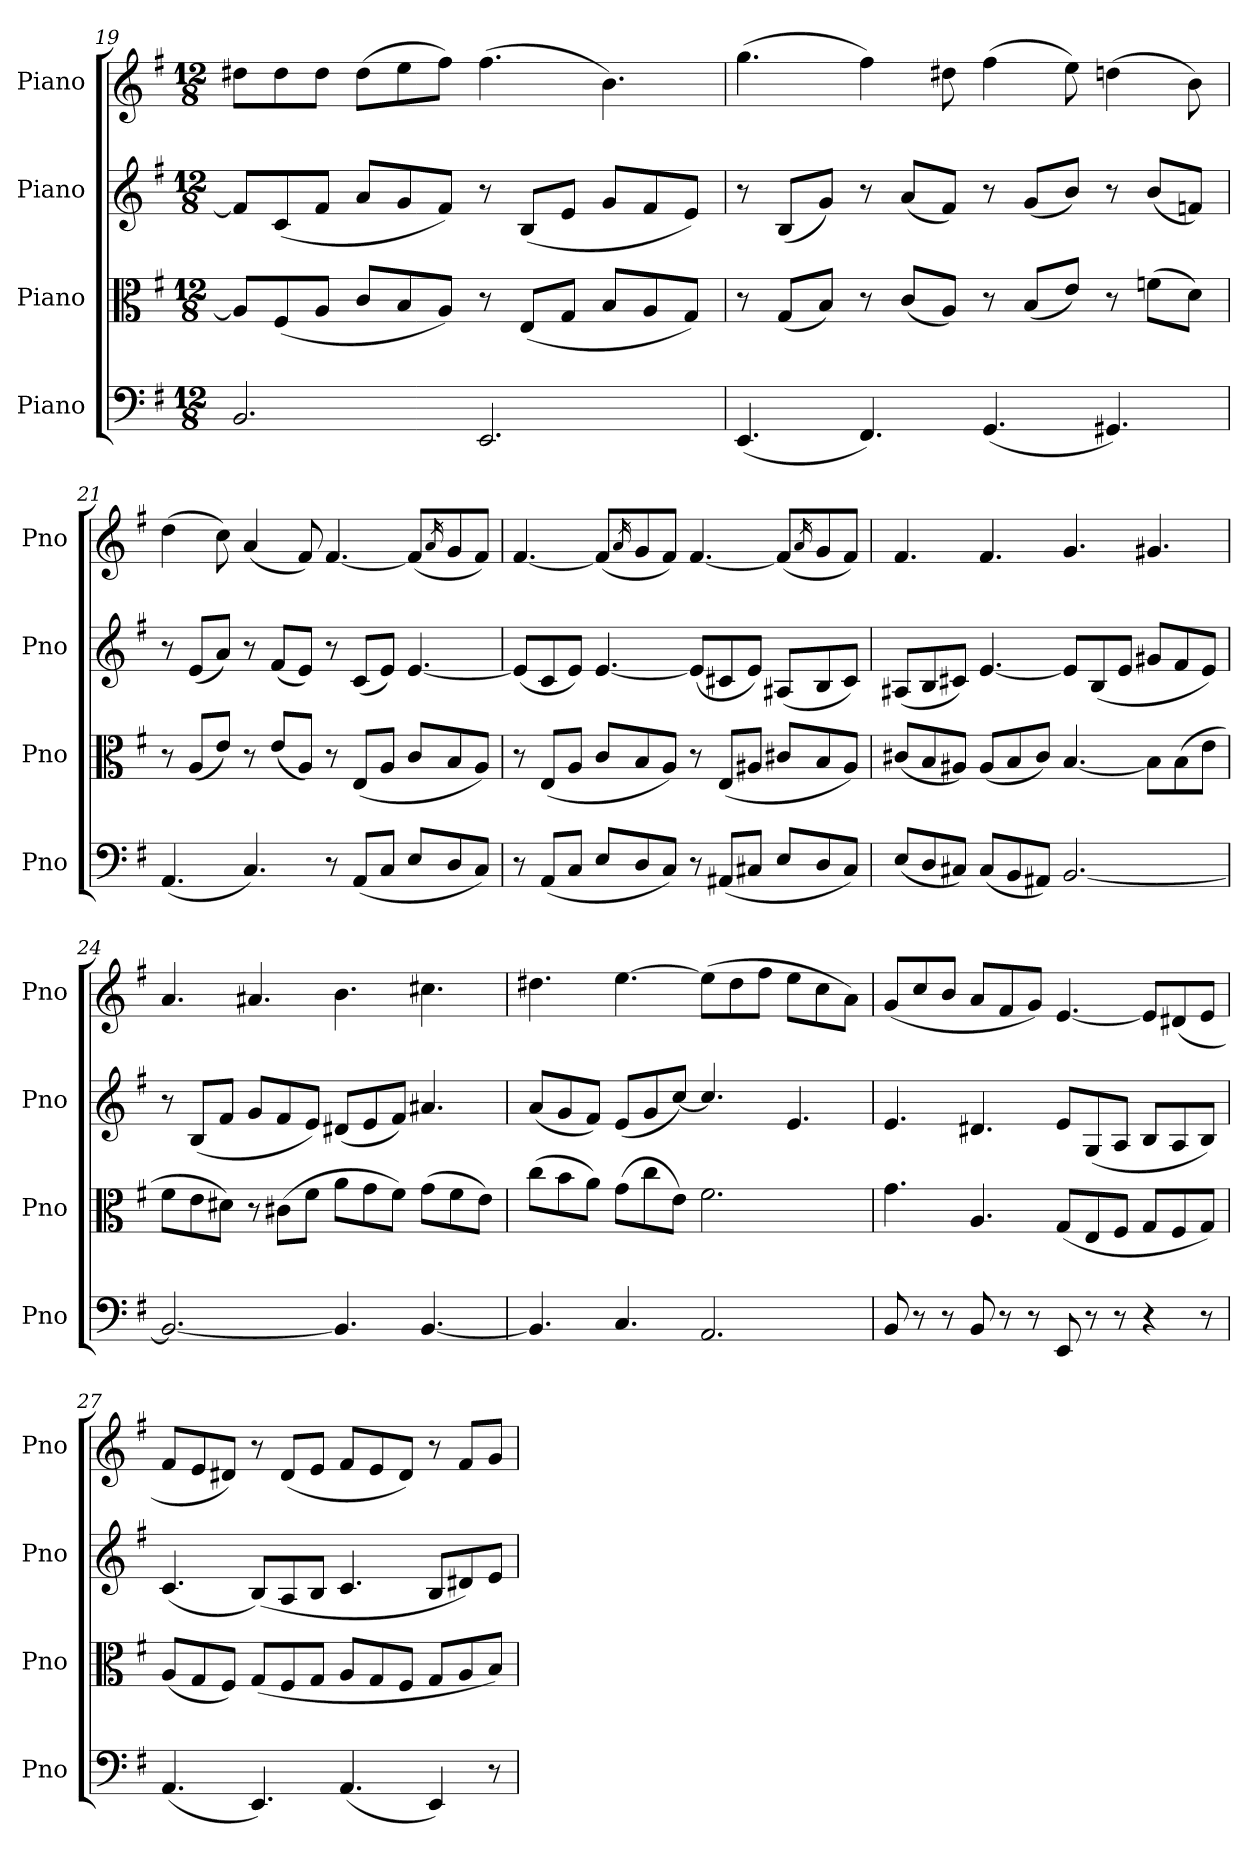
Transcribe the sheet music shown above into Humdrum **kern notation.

**kern	**kern	**kern	**kern
*part4	*part3	*part2	*part1
*staff4	*staff3	*staff2	*staff1
*I"Piano	*I"Piano	*I"Piano	*I"Piano
*I'Pno	*I'Pno	*I'Pno	*I'Pno
!!LO:PB:g=z
*clefF4	*clefC3	*clefG2	*clefG2
*k[f#]	*k[f#]	*k[f#]	*k[f#]
*M12/8	*M12/8	*M12/8	*M12/8
=19	=19	=19	=19
2.BB/	8A/L]	8f#/L]	8dd#X\L
.	(8F#/	(8c/	8dd#\
.	8A/J	8f#/J	8dd#\J
.	8c/L	8a/L	(8dd#\L
.	8B/	8g/	8ee\
.	8A/J)	8f#/J)	8ff#\J)
2.EE/	8r	8r	(4.ff#\
.	(8E/L	(8B/L	.
.	8G/J	8e/J	.
.	8B/L	8g/L	4.b\)
.	8A/	8f#/	.
.	8G/J)	8e/J)	.
=20	=20	=20	=20
(4.EE/	8r	8r	(4.gg\
.	(8G/L	(8B/L	.
.	8B/J)	8g/J)	.
4.FF#/)	8r	8r	4ff#\)
.	(8c/L	(8a/L	.
.	8A/J)	8f#/J)	8dd#X\
(4.GG/	8r	8r	(4ff#\
.	(8B/L	(8g/L	.
.	8e/J)	8b/J)	8ee\)
4.GG#X/)	8r	8r	(4ddn\
.	(8fn\L	(8b/L	.
.	8d\J)	8fn/J)	8b\)
=21	=21	=21	=21
(4.AA/	8r	8r	(4dd\
.	(8A/L	(8e/L	.
.	8e/J)	8a/J)	8cc\)
4.C/)	8r	8r	(4a/
.	(8e/L	(8f#/L	.
.	8A/J)	8e/J)	8f#/)
8r	8r	8r	[4.f#/
(8AA/L	(8E/L	(8c/L	.
8C/J	8A/J	8e/J)	.
8E/L	8c/L	[4.e/	(8f#/L]
.	.	.	16qa/
8D/	8B/	.	8g/
8C/J)	8A/J)	.	8f#/J)
=22	=22	=22	=22
8r	8r	(8e/L]	[4.f#/
(8AA/L	(8E/L	8c/	.
8C/J	8A/J	8e/J)	.
8E/L	8c/L	[4.e/	(8f#/L]
.	.	.	16qa/
8D/	8B/	.	8g/
8C/J)	8A/J)	.	8f#/J)
8r	8r	(8e/L]	[4.f#/
(8AA#X/L	(8E/L	8c#X/	.
8C#X/J	8A#X/J	8e/J)	.
8E/L	8c#X/L	(8A#X/L	(8f#/L]
.	.	.	16qa/
8D/	8B/	8B/	8g/
8C#/J)	8A#/J)	8c#/J)	8f#/J)
!!LO:LB:g=z
=23	=23	=23	=23
(8E/L	(8c#X/L	(8A#X/L	4.f#/
8D/	8B/	8B/	.
8C#X/J)	8A#X/J)	8c#X/J)	.
(8C#/L	(8A#/L	[4.e/	4.f#/
8BB/	8B/	.	.
8AA#X/J)	8c#/J)	.	.
[2.BB/	[4.B/	8e/L]	4.g/
.	.	(8B/	.
.	.	8e/J	.
.	8B\L]	8g#X/L	4.g#X/
.	(8B\	8f#/	.
.	8e\J	8e/J)	.
=24	=24	=24	=24
2.BB/_	8f#\L	8r	4.a/
.	8e\	(8B/L	.
.	8d#X\J)	8f#/J	.
.	8r	8g/L	4.a#X/
.	(8c#X\L	8f#/	.
.	8f#\J	8e/J)	.
4.BB/]	8a\L	(8d#X/L	4.b\
.	8g\	8e/	.
.	8f#\J)	8f#/J)	.
[4.BB/	(8g\L	4.a#X/	4.cc#X\
.	8f#\	.	.
.	8e\J)	.	.
=25	=25	=25	=25
4.BB/]	(8cc\L	(8a/L	4.dd#X\
.	8b\	8g/	.
.	8a\J)	8f#/J)	.
4.C/	(8g\L	(8e/L	[4.ee\
.	8cc\	8g/	.
.	8e\J)	[8cc/J)	.
2.AA/	2.f#\	4.cc/]	(8ee\L]
.	.	.	8dd#\
.	.	.	8ff#\J
.	.	4.e/	8ee\L
.	.	.	8cc\
.	.	.	8a\J)
=26	=26	=26	=26
8BB/	4.g\	4.e/	(8g/L
8r	.	.	8cc/
8r	.	.	8b/J
8BB/	4.A/	4.d#X/	8a/L
8r	.	.	8f#/
8r	.	.	8g/J)
8EE/	(8G/L	8e/L	[4.e/
8r	8E/	(8G/	.
8r	8F#/J	8A/J	.
4r	8G/L	8B/L	8e/L]
.	8F#/	8A/	(8d#X/
8r	8G/J)	8B/J)	8e/J
!!LO:LB:g=z
=27	=27	=27	=27
(4.AA/	(8A/L	(4.c/	8f#/L
.	8G/	.	8e/
.	8F#/J)	.	8d#X/J)
4.EE/)	(8G/L	(8B/L)	8r
.	8F#/	8A/	(8d#/L
.	8G/J	8B/J	8e/J
(4.AA/	8A/L	4.c/	8f#/L
.	8G/	.	8e/
.	8F#/J	.	8d#/J)
4EE/)	8G/L	8B/L	8r
.	8A/	8d#X/)	8f#/L
8r	8B/J)	8e/J	8g/J
=	=	=	=
*-	*-	*-	*-
